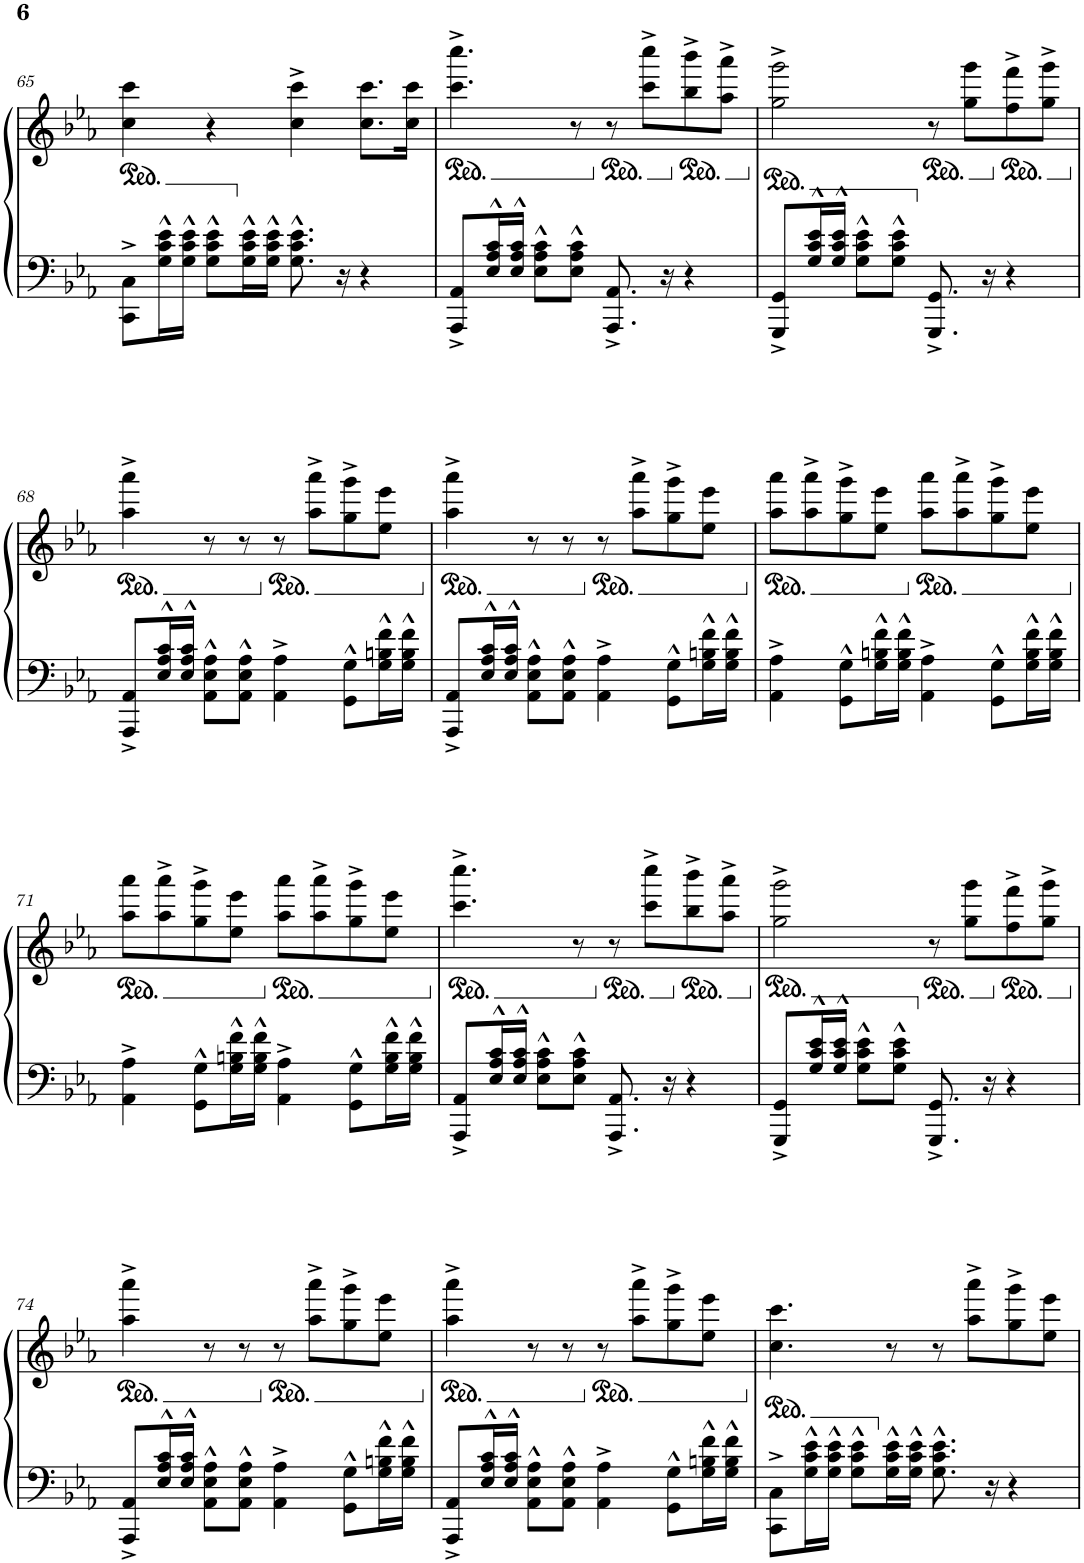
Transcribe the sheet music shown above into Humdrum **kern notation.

**kern	**kern
*part1	*part1
*staff2	*staff1
*I"Piano	*
*I'Pno.	*
!!LO:PB:g=z
*clefF4	*clefG2
*k[b-e-a-]	*k[b-e-a-]
*M4/4	*M4/4
=65	=65
8CC\^ 8C\^L	4cc\ 4ccc\
16G\^^ 16c\^^ 16e-\^^L	.
16G\^^ 16c\^^ 16e-\^^JJ	.
8G\^^ 8c\^^ 8e-\^^L	4r
16G\^^ 16c\^^ 16e-\^^L	.
16G\^^ 16c\^^ 16e-\^^JJ	.
8.G\^^ 8.c\^^ 8.e-\^^	4cc\^ 4ccc\^
16r	.
4r	8.cc\ 8.ccc\L
.	16cc\ 16ccc\Jk
=66	=66
*	*ped
8AAA-/^ 8AA-/^L	4.ccc\^ 4.cccc\^
16E-/^^ 16A-/^^ 16c/^^L	.
16E-/^^ 16A-/^^ 16c/^^JJ	.
8E-\^^ 8A-\^^ 8c\^^L	.
8E-\^^ 8A-\^^ 8c\^^J	8r
*	*Xped
*	*ped
8.AAA-/^ 8.AA-/^	8r
.	8ccc\^ 8cccc\^L
16r	.
*	*Xped
*	*ped
4r	8bb-\^ 8bbb-\^
.	8aa-\^ 8aaa-\^J
=67	=67
*	*Xped
8GGG/^ 8GG/^L	2gg\^ 2ggg\^
16G/^^ 16c/^^ 16e-/^^L	.
16G/^^ 16c/^^ 16e-/^^JJ	.
8G\^^ 8c\^^ 8e-\^^L	.
8G\^^ 8c\^^ 8e-\^^J	.
*	*ped
8.GGG/^ 8.GG/^	8r
.	8gg\ 8ggg\L
16r	.
*	*Xped
*	*ped
4r	8ff\^ 8fff\^
.	8gg\^ 8ggg\^J
!!LO:LB:g=z
=68	=68
*	*Xped
*	*ped
8AAA-/^ 8AA-/^L	4aa-\^ 4aaa-\^
16E-/^^ 16A-/^^ 16c/^^L	.
16E-/^^ 16A-/^^ 16c/^^JJ	.
8AA-\^^ 8E-\^^ 8A-\^^L	8r
8AA-\^^ 8E-\^^ 8A-\^^J	8r
*	*Xped
*	*ped
4AA-\^ 4A-\^	8r
.	8aa-\^ 8aaa-\^L
8GG\^^ 8G\^^L	8gg\^ 8ggg\^
16G\^^ 16Bn\^^ 16f\^^L	8ee-\ 8eee-\J
16G\^^ 16B\^^ 16f\^^JJ	.
=69	=69
*	*Xped
*	*ped
8AAA-/^ 8AA-/^L	4aa-\^ 4aaa-\^
16E-/^^ 16A-/^^ 16c/^^L	.
16E-/^^ 16A-/^^ 16c/^^JJ	.
8AA-\^^ 8E-\^^ 8A-\^^L	8r
8AA-\^^ 8E-\^^ 8A-\^^J	8r
*	*Xped
*	*ped
4AA-\^ 4A-\^	8r
.	8aa-\^ 8aaa-\^L
8GG\^^ 8G\^^L	8gg\^ 8ggg\^
16G\^^ 16Bn\^^ 16f\^^L	8ee-\ 8eee-\J
16G\^^ 16B\^^ 16f\^^JJ	.
=70	=70
*	*Xped
*	*ped
4AA-\^ 4A-\^	8aa-\ 8aaa-\L
.	8aa-\^ 8aaa-\^
8GG\^^ 8G\^^L	8gg\^ 8ggg\^
16G\^^ 16Bn\^^ 16f\^^L	8ee-\ 8eee-\J
16G\^^ 16B\^^ 16f\^^JJ	.
*	*Xped
*	*ped
4AA-\^ 4A-\^	8aa-\ 8aaa-\L
.	8aa-\^ 8aaa-\^
8GG\^^ 8G\^^L	8gg\^ 8ggg\^
16G\^^ 16B\^^ 16f\^^L	8ee-\ 8eee-\J
16G\^^ 16B\^^ 16f\^^JJ	.
!!LO:LB:g=z
=71	=71
*	*Xped
*	*ped
4AA-\^ 4A-\^	8aa-\ 8aaa-\L
.	8aa-\^ 8aaa-\^
8GG\^^ 8G\^^L	8gg\^ 8ggg\^
16G\^^ 16Bn\^^ 16f\^^L	8ee-\ 8eee-\J
16G\^^ 16B\^^ 16f\^^JJ	.
*	*Xped
*	*ped
4AA-\^ 4A-\^	8aa-\ 8aaa-\L
.	8aa-\^ 8aaa-\^
8GG\^^ 8G\^^L	8gg\^ 8ggg\^
16G\^^ 16B\^^ 16f\^^L	8ee-\ 8eee-\J
16G\^^ 16B\^^ 16f\^^JJ	.
=72	=72
*	*Xped
*	*ped
8AAA-/^ 8AA-/^L	4.ccc\^ 4.cccc\^
16E-/^^ 16A-/^^ 16c/^^L	.
16E-/^^ 16A-/^^ 16c/^^JJ	.
8E-\^^ 8A-\^^ 8c\^^L	.
8E-\^^ 8A-\^^ 8c\^^J	8r
*	*Xped
*	*ped
8.AAA-/^ 8.AA-/^	8r
.	8ccc\^ 8cccc\^L
16r	.
*	*Xped
*	*ped
4r	8bb-\^ 8bbb-\^
.	8aa-\^ 8aaa-\^J
=73	=73
*	*Xped
8GGG/^ 8GG/^L	2gg\^ 2ggg\^
16G/^^ 16c/^^ 16e-/^^L	.
16G/^^ 16c/^^ 16e-/^^JJ	.
8G\^^ 8c\^^ 8e-\^^L	.
8G\^^ 8c\^^ 8e-\^^J	.
*	*ped
8.GGG/^ 8.GG/^	8r
.	8gg\ 8ggg\L
16r	.
*	*Xped
*	*ped
4r	8ff\^ 8fff\^
.	8gg\^ 8ggg\^J
!!LO:LB:g=z
=74	=74
*	*Xped
*	*ped
8AAA-/^ 8AA-/^L	4aa-\^ 4aaa-\^
16E-/^^ 16A-/^^ 16c/^^L	.
16E-/^^ 16A-/^^ 16c/^^JJ	.
8AA-\^^ 8E-\^^ 8A-\^^L	8r
8AA-\^^ 8E-\^^ 8A-\^^J	8r
*	*Xped
*	*ped
4AA-\^ 4A-\^	8r
.	8aa-\^ 8aaa-\^L
8GG\^^ 8G\^^L	8gg\^ 8ggg\^
16G\^^ 16Bn\^^ 16f\^^L	8ee-\ 8eee-\J
16G\^^ 16B\^^ 16f\^^JJ	.
=75	=75
*	*Xped
*	*ped
8AAA-/^ 8AA-/^L	4aa-\^ 4aaa-\^
16E-/^^ 16A-/^^ 16c/^^L	.
16E-/^^ 16A-/^^ 16c/^^JJ	.
8AA-\^^ 8E-\^^ 8A-\^^L	8r
8AA-\^^ 8E-\^^ 8A-\^^J	8r
*	*Xped
*	*ped
4AA-\^ 4A-\^	8r
.	8aa-\^ 8aaa-\^L
8GG\^^ 8G\^^L	8gg\^ 8ggg\^
16G\^^ 16Bn\^^ 16f\^^L	8ee-\ 8eee-\J
16G\^^ 16B\^^ 16f\^^JJ	.
=76	=76
*	*Xped
8CC\^ 8C\^L	4.cc\ 4.ccc\
16G\^^ 16c\^^ 16e-\^^L	.
16G\^^ 16c\^^ 16e-\^^JJ	.
8G\^^ 8c\^^ 8e-\^^L	.
16G\^^ 16c\^^ 16e-\^^L	8r
16G\^^ 16c\^^ 16e-\^^JJ	.
8.G\^^ 8.c\^^ 8.e-\^^	8r
.	8aa-\^ 8aaa-\^L
16r	.
4r	8gg\^ 8ggg\^
.	8ee-\ 8eee-\J
=	=
*-	*-
